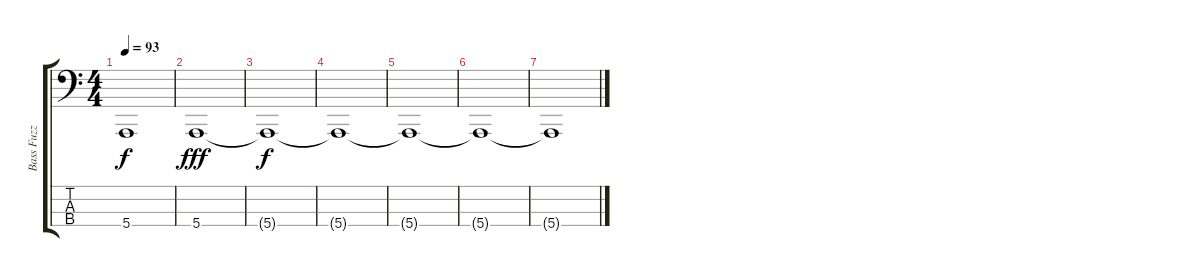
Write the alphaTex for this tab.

\track ("Bass Fuzz" "Bass Fuzz") {instrument lead2sawtooth}
\staff {score tabs}
\tuning (G2 D2 A1 E1) {hide}
\ts (4 4)
\tempo 93
\clef f4
\ks c
5.4{t}.1{dy f} |
5.4.1{dy fff} |
5.4{t}.1{dy f} |
5.4{t}.1 |
5.4{t}.1 |
5.4{t}.1 |
5.4{t}.1
